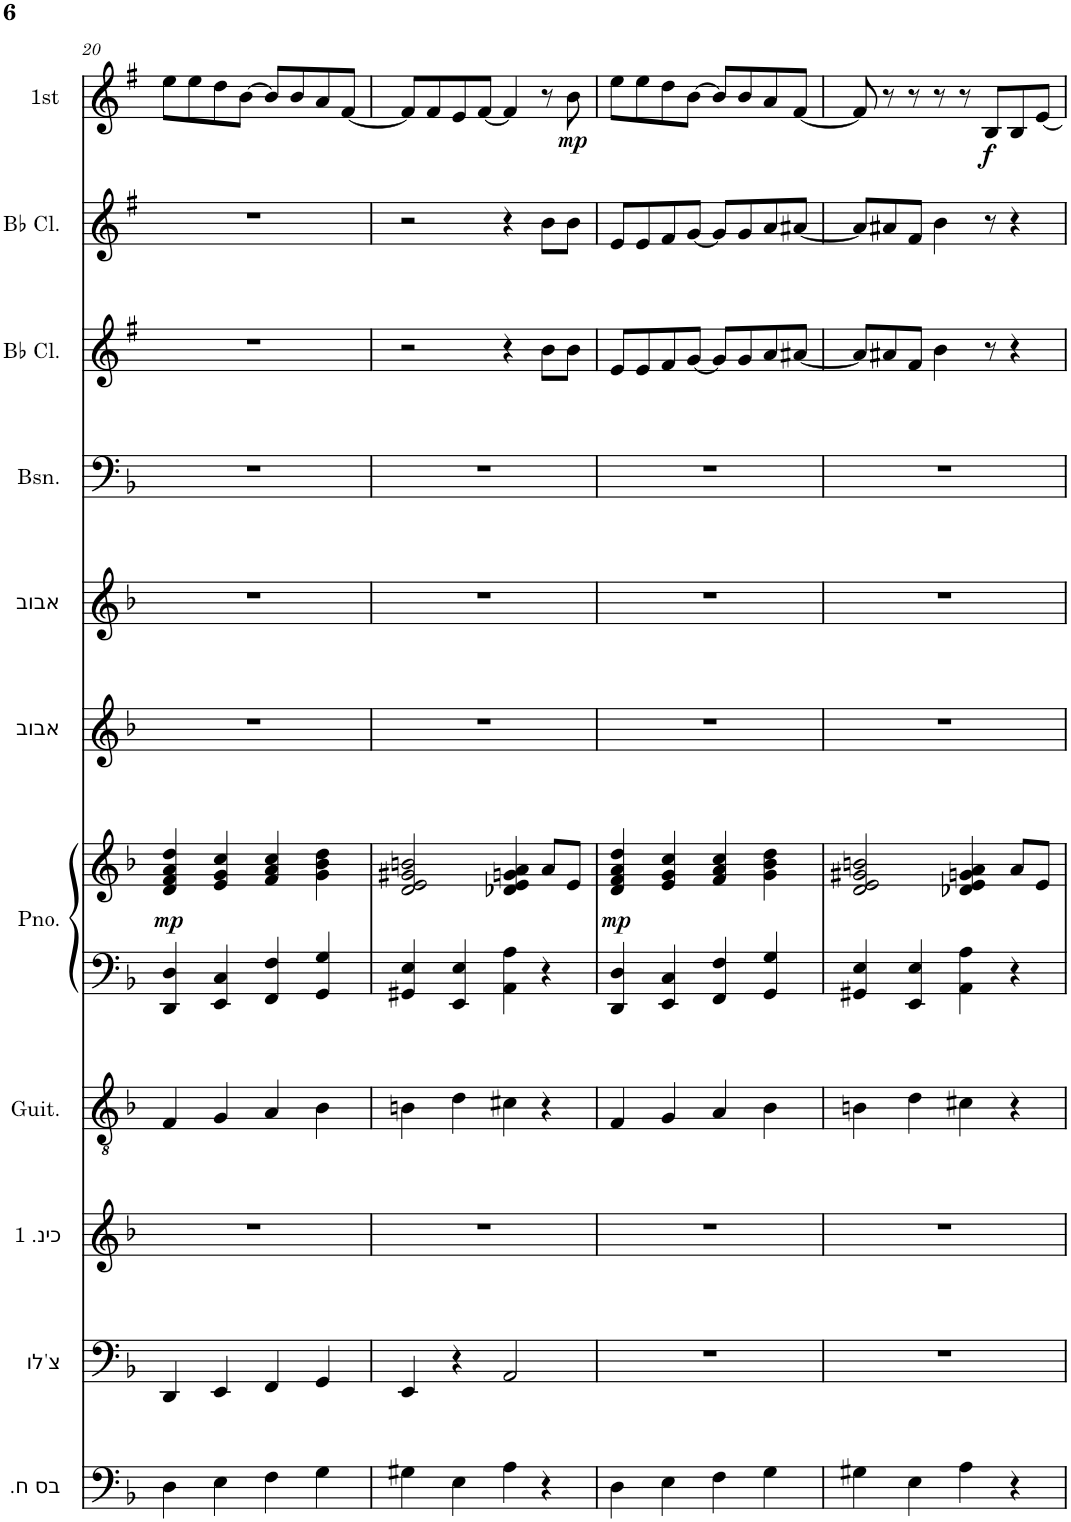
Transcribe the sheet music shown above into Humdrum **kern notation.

**kern	**kern	**kern	**kern	**kern	**kern	**dynam	**kern	**kern	**kern	**kern	**kern	**kern	**dynam
*part11	*part10	*part9	*part8	*part7	*part7	*part7	*part6	*part5	*part4	*part3	*part2	*part1	*part1
*staff12	*staff11	*staff10	*staff9	*staff8	*staff7	*staff7/8	*staff6	*staff5	*staff4	*staff3	*staff2	*staff1	*staff1
*I"בס חשמלית	*I"צ'לו	*I"כינור 1	*I"גיטרה קלאסית	*I"פסנתר	*	*	*I"אבוב	*I"אבוב	*I"באסון	*I"קלרינט בסי במול	*I"קלרינט בסי במול	*I"voice 1	*
!!LO:PB:g=z
*clefF4	*clefF4	*clefG2	*clefGv2	*clefF4	*clefG2	*	*clefG2	*clefG2	*clefF4	*clefG2	*clefG2	*clefG2	*
*Trd7c12	*	*	*	*	*	*	*	*	*	*Trd1c2	*Trd1c2	*Trd8c14	*
*k[b-]	*k[b-]	*k[b-]	*k[b-]	*k[b-]	*k[b-]	*	*k[b-]	*k[b-]	*k[b-]	*k[f#]	*k[f#]	*k[f#]	*
*M4/4	*M4/4	*M4/4	*M4/4	*M4/4	*M4/4	*	*M4/4	*M4/4	*M4/4	*M4/4	*M4/4	*M4/4	*
=20	=20	=20	=20	=20	=20	=20	=20	=20	=20	=20	=20	=20	=20
!	!	!	!	!	!	!LO:DY:b	!	!	!	!	!	!	!
4D\	4DD/	1r	4F/	4DD/ 4D/	4d/ 4f/ 4a/ 4dd/	mp	1r	1r	1r	1r	1r	8ee\L	.
.	.	.	.	.	.	.	.	.	.	.	.	8ee\	.
4E\	4EE/	.	4G/	4EE/ 4C/	4e/ 4g/ 4cc/	.	.	.	.	.	.	8dd\	.
.	.	.	.	.	.	.	.	.	.	.	.	[8b\J	.
4F\	4FF/	.	4A/	4FF/ 4F/	4f/ 4a/ 4cc/	.	.	.	.	.	.	8b/L]	.
.	.	.	.	.	.	.	.	.	.	.	.	8b/	.
4G\	4GG/	.	4B-\	4GG/ 4G/	4g\ 4b-\ 4dd\	.	.	.	.	.	.	8a/	.
.	.	.	.	.	.	.	.	.	.	.	.	[8f#/J	.
=21	=21	=21	=21	=21	=21	=21	=21	=21	=21	=21	=21	=21	=21
4G#X\	4EE/	1r	4Bn\	4GG#X/ 4E/	2d/ 2e/ 2g#X/ 2bn/	.	1r	1r	1r	2r	2r	8f#/L]	.
.	.	.	.	.	.	.	.	.	.	.	.	8f#/	.
4E\	4r	.	4d\	4EE/ 4E/	.	.	.	.	.	.	.	8e/	.
.	.	.	.	.	.	.	.	.	.	.	.	[8f#/J	.
4A\	2AA/	.	4c#X\	4AA\ 4A\	4d-X/ 4e/ 4gn/ 4a/	.	.	.	.	4r	4r	4f#/]	.
4r	.	.	4r	4r	8a/L	.	.	.	.	8b\L	8b\L	8r	.
!	!	!	!	!	!	!	!	!	!	!	!	!	!LO:DY:b
.	.	.	.	.	8e/J	.	.	.	.	8b\J	8b\J	8b\	mp
=22	=22	=22	=22	=22	=22	=22	=22	=22	=22	=22	=22	=22	=22
!	!	!	!	!	!	!LO:DY:b	!	!	!	!	!	!	!
4D\	1r	1r	4F/	4DD/ 4D/	4d/ 4f/ 4a/ 4dd/	mp	1r	1r	1r	8e/L	8e/L	8ee\L	.
.	.	.	.	.	.	.	.	.	.	8e/	8e/	8ee\	.
4E\	.	.	4G/	4EE/ 4C/	4e/ 4g/ 4cc/	.	.	.	.	8f#/	8f#/	8dd\	.
.	.	.	.	.	.	.	.	.	.	[8g/J	[8g/J	[8b\J	.
4F\	.	.	4A/	4FF/ 4F/	4f/ 4a/ 4cc/	.	.	.	.	8g/L]	8g/L]	8b/L]	.
.	.	.	.	.	.	.	.	.	.	8g/	8g/	8b/	.
4G\	.	.	4B-\	4GG/ 4G/	4g\ 4b-\ 4dd\	.	.	.	.	8a/	8a/	8a/	.
.	.	.	.	.	.	.	.	.	.	[8a#X/J	[8a#X/J	[8f#/J	.
=23	=23	=23	=23	=23	=23	=23	=23	=23	=23	=23	=23	=23	=23
4G#X\	1r	1r	4Bn\	4GG#X/ 4E/	2d/ 2e/ 2g#X/ 2bn/	.	1r	1r	1r	8a#/L]	8a#/L]	8f#/]	.
.	.	.	.	.	.	.	.	.	.	8a#X/	8a#X/	8r	.
4E\	.	.	4d\	4EE/ 4E/	.	.	.	.	.	8f#/J	8f#/J	8r	.
.	.	.	.	.	.	.	.	.	.	4b\	4b\	8r	.
4A\	.	.	4c#X\	4AA\ 4A\	4d-X/ 4e/ 4gn/ 4a/	.	.	.	.	.	.	8r	.
!	!	!	!	!	!	!	!	!	!	!	!	!	!LO:DY:b
.	.	.	.	.	.	.	.	.	.	8r	8r	8B/L	f
4r	.	.	4r	4r	8a/L	.	.	.	.	4r	4r	8B/	.
.	.	.	.	.	8e/J	.	.	.	.	.	.	[8e/J	.
=	=	=	=	=	=	=	=	=	=	=	=	=	=
*-	*-	*-	*-	*-	*-	*-	*-	*-	*-	*-	*-	*-	*-
